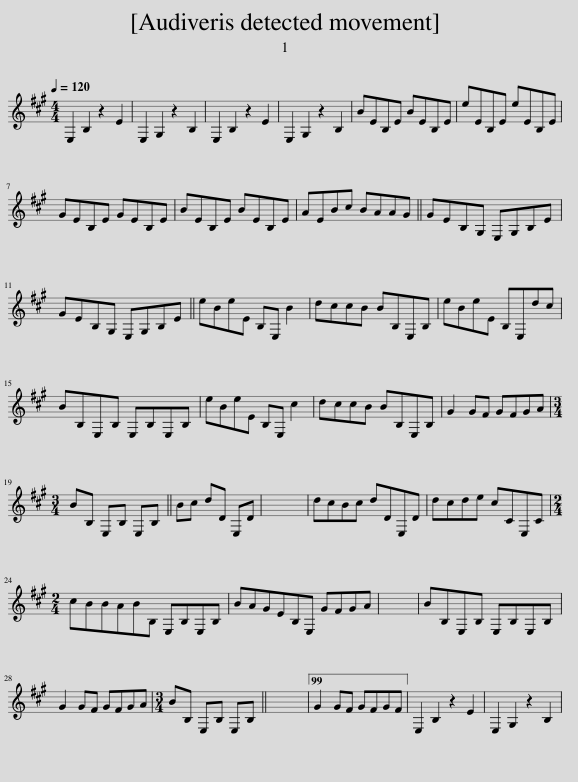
X:1
L:1/8
Q:1/4=120
M:4/4
I:linebreak $
K:A
V:1 treble
V:1
 E,2 B,2 z2 E2 | E,2 G,2 z2 B,2 | E,2 B,2 z2 E2 | E,2 G,2 z2 B,2 | BEB,E BEB,E | %5
 eEB,E eEB,E |$ GEB,E GEB,E | BEB,E BEB,E | AEBc BAAG || GEB,G, E,G,B,E |$ %10
 GEB,G, E,G,B,E || eBeE B,E, B2 | dccB BB,E,B, | eBeE B,E,dc |$ BB,E,B, E,B,E,B, | %15
 eBeE B,E, c2 | dccB BB,E,B, | G2 GF GFGA |$[M:3/4] BB, E,B, E,B, || Bc dD E,D | %20
 x6 | dcBc dDE,D | dcde cCE,C |$[M:2/4] cBBABB, E,B,E,B, | BAGEB,E, GFGA | %25
 x4 | BB,E,B, E,B,E,B, |$ G2 GF GFGA |[M:3/4] BB, E,B, E,B, || x6 |99 %30
 G2 GF GFGF || E,2 B,2 z2 E2 | E,2 G,2 z2 B,2 | %33
